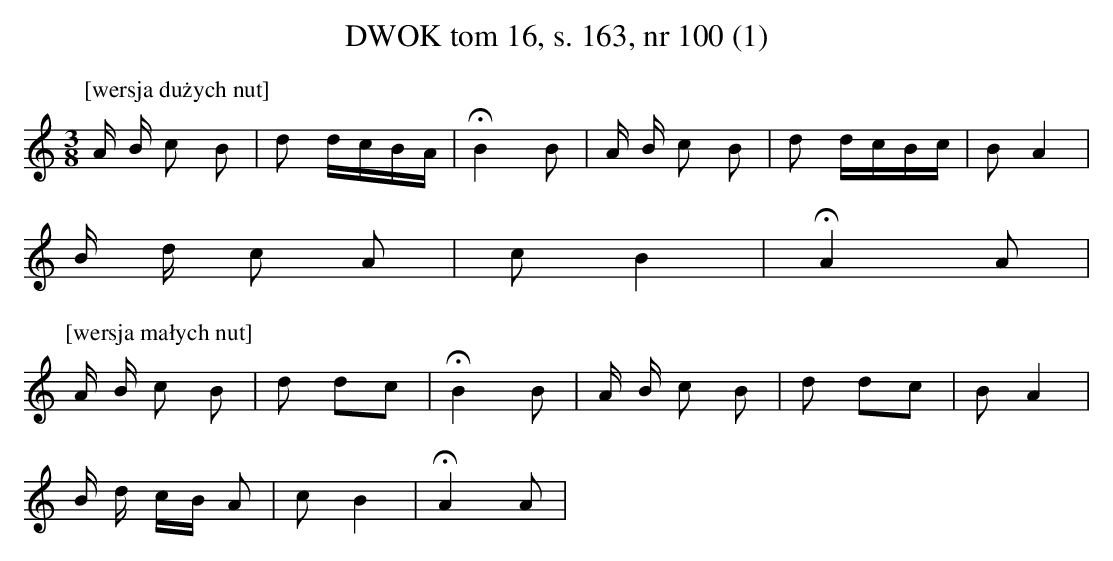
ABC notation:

X:1
T: DWOK tom 16, s. 163, nr 100 (1)
L: 1/16
M: 3/8
K: C
P:[wersja dużych nut]
A B c2 B2 | d2 dcBA | HB4 B2 | A B c2 B2 | d2 dcBc | B2 A4 |
B d c2 A2 | c2 B4 | HA4 A2 |
P:[wersja małych nut]
A B c2 B2 | d2 d2c2 | HB4 B2 | A B c2 B2 | d2 d2c2 | B2 A4 |
B d cB A2 | c2 B4 | HA4 A2 |
